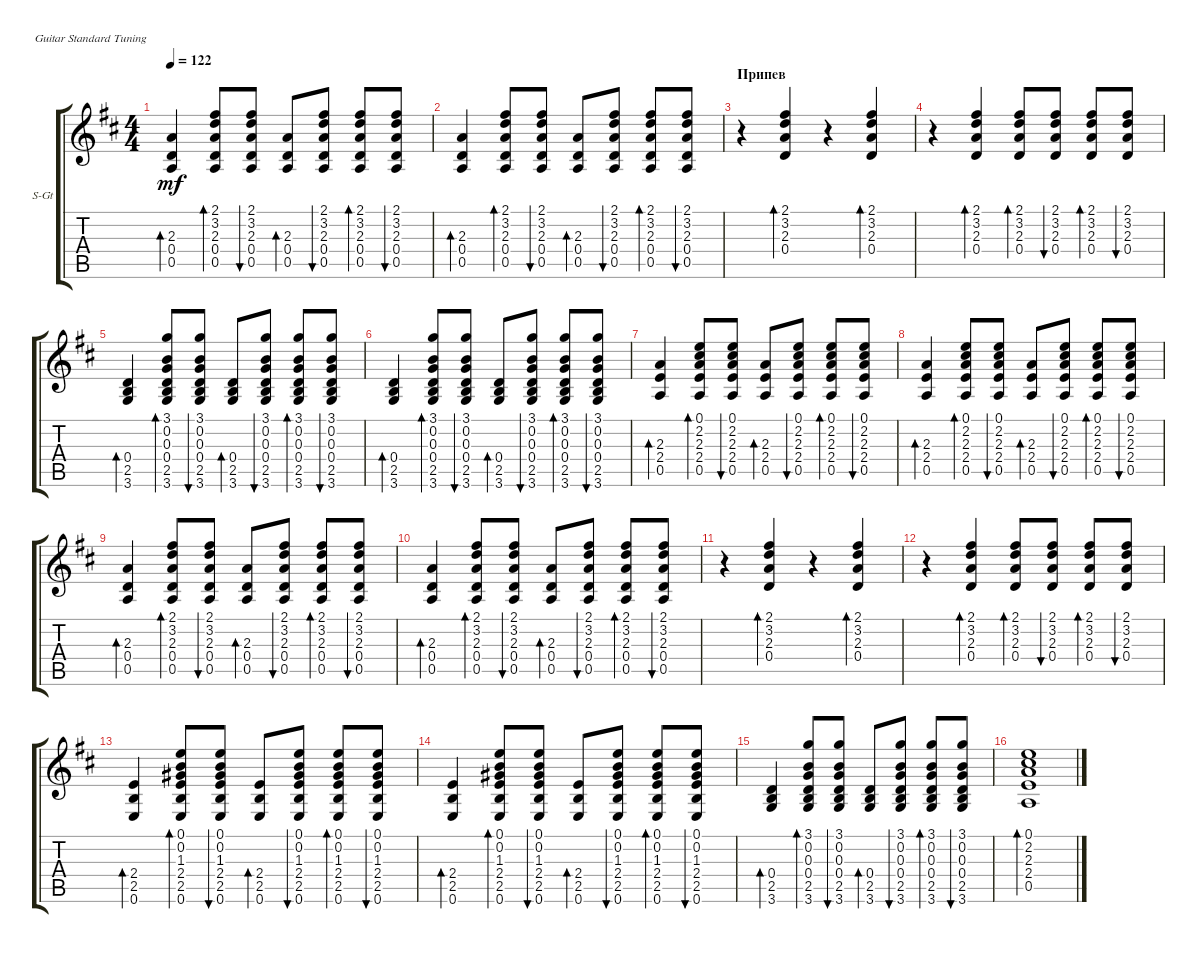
\defaultSystemsLayout 4
\bracketExtendMode groupsimilarinstruments
\firstSystemTrackNameOrientation horizontal
\otherSystemsTrackNameOrientation horizontal
\track ("Steel Guitar" "S-Gt") {instrument acousticguitarsteel}
\staff {score tabs}
\tuning (E4 B3 G3 D3 A2 E2)
\ts (4 4)
\tempo 122
\clef g2
\ks d
(0.5 0.4 2.3).4{bd 30 dy mf} (0.5 0.4 2.3 3.2 2.1).8{bd 30} (0.5 0.4 2.3 3.2 2.1).8{bu 30} (0.5 0.4 2.3).8{bd 30} (0.5 0.4 2.3 3.2 2.1).8{bu 30} (0.5 0.4 2.3 3.2 2.1).8{bd 30} (0.5 0.4 2.3 3.2 2.1).8{bu 30} |
(0.5 0.4 2.3).4{bd 30} (0.5 0.4 2.3 3.2 2.1).8{bd 30} (0.5 0.4 2.3 3.2 2.1).8{bu 30} (0.5 0.4 2.3).8{bd 30} (0.5 0.4 2.3 3.2 2.1).8{bu 30} (0.5 0.4 2.3 3.2 2.1).8{bd 30} (0.5 0.4 2.3 3.2 2.1).8{bu 30} |
\section ("" "Припев")
r.4 (0.4 2.3 3.2 2.1).4{bd 30} r.4 (0.4 2.3 3.2 2.1).4{bd 30} |
r.4 (0.4 2.3 3.2 2.1).4{bd 30} (0.4 2.3 3.2 2.1).8{bd 30} (0.4 2.3 3.2 2.1).8{bu 30} (0.4 2.3 3.2 2.1).8{bd 30} (0.4 2.3 3.2 2.1).8{bu 30} |
(3.6 2.5 0.4).4{bd 30} (3.6 2.5 0.4 0.3 0.2 3.1).8{bd 30} (3.6 2.5 0.4 0.3 0.2 3.1).8{bu 30} (3.6 2.5 0.4).8{bd 30} (3.6 2.5 0.4 0.3 0.2 3.1).8{bu 30} (3.6 2.5 0.4 0.3 0.2 3.1).8{bd 30} (3.6 2.5 0.4 0.3 0.2 3.1).8{bu 30} |
(3.6 2.5 0.4).4{bd 30} (3.6 2.5 0.4 0.3 0.2 3.1).8{bd 30} (3.6 2.5 0.4 0.3 0.2 3.1).8{bu 30} (3.6 2.5 0.4).8{bd 30} (3.6 2.5 0.4 0.3 0.2 3.1).8{bu 30} (3.6 2.5 0.4 0.3 0.2 3.1).8{bd 30} (3.6 2.5 0.4 0.3 0.2 3.1).8{bu 30} |
(0.5 2.4 2.3).4{bd 30} (0.5 2.4 2.3 2.2 0.1).8{bd 30} (0.5 2.4 2.3 2.2 0.1).8{bu 30} (0.5 2.4 2.3).8{bd 30} (0.5 2.4 2.3 2.2 0.1).8{bu 30} (0.5 2.4 2.3 2.2 0.1).8{bd 30} (0.5 2.4 2.3 2.2 0.1).8{bu 30} |
(0.5 2.4 2.3).4{bd 30} (0.5 2.4 2.3 2.2 0.1).8{bd 30} (0.5 2.4 2.3 2.2 0.1).8{bu 30} (0.5 2.4 2.3).8{bd 30} (0.5 2.4 2.3 2.2 0.1).8{bu 30} (0.5 2.4 2.3 2.2 0.1).8{bd 30} (0.5 2.4 2.3 2.2 0.1).8{bu 30} |
(0.5 0.4 2.3).4{bd 30} (0.5 0.4 2.3 3.2 2.1).8{bd 30} (0.5 0.4 2.3 3.2 2.1).8{bu 30} (0.5 0.4 2.3).8{bd 30} (0.5 0.4 2.3 3.2 2.1).8{bu 30} (0.5 0.4 2.3 3.2 2.1).8{bd 30} (0.5 0.4 2.3 3.2 2.1).8{bu 30} |
(0.5 0.4 2.3).4{bd 30} (0.5 0.4 2.3 3.2 2.1).8{bd 30} (0.5 0.4 2.3 3.2 2.1).8{bu 30} (0.5 0.4 2.3).8{bd 30} (0.5 0.4 2.3 3.2 2.1).8{bu 30} (0.5 0.4 2.3 3.2 2.1).8{bd 30} (0.5 0.4 2.3 3.2 2.1).8{bu 30} |
r.4 (0.4 2.3 3.2 2.1).4{bd 30} r.4 (0.4 2.3 3.2 2.1).4{bd 30} |
r.4 (0.4 2.3 3.2 2.1).4{bd 30} (0.4 2.3 3.2 2.1).8{bd 30} (0.4 2.3 3.2 2.1).8{bu 30} (0.4 2.3 3.2 2.1).8{bd 30} (0.4 2.3 3.2 2.1).8{bu 30} |
(0.6 2.5 2.4).4{bd 30} (0.6 2.5 2.4 1.3 0.2 0.1).8{bd 30} (0.6 2.5 2.4 1.3 0.2 0.1).8{bu 30} (0.6 2.5 2.4).8{bd 30} (0.6 2.5 2.4 1.3 0.2 0.1).8{bu 30} (0.6 2.5 2.4 1.3 0.2 0.1).8{bd 30} (0.6 2.5 2.4 1.3 0.2 0.1).8{bu 30} |
(0.6 2.5 2.4).4{bd 30} (0.6 2.5 2.4 1.3 0.2 0.1).8{bd 30} (0.6 2.5 2.4 1.3 0.2 0.1).8{bu 30} (0.6 2.5 2.4).8{bd 30} (0.6 2.5 2.4 1.3 0.2 0.1).8{bu 30} (0.6 2.5 2.4 1.3 0.2 0.1).8{bd 30} (0.6 2.5 2.4 1.3 0.2 0.1).8{bu 30} |
(3.6 2.5 0.4).4{bd 30} (3.6 2.5 0.4 0.3 0.2 3.1).8{bd 30} (3.6 2.5 0.4 0.3 0.2 3.1).8{bu 30} (3.6 2.5 0.4).8{bd 30} (3.6 2.5 0.4 0.3 0.2 3.1).8{bu 30} (3.6 2.5 0.4 0.3 0.2 3.1).8{bd 30} (3.6 2.5 0.4 0.3 0.2 3.1).8{bu 30} |
(0.5 2.4 2.3 2.2 0.1).1{bd 30}
